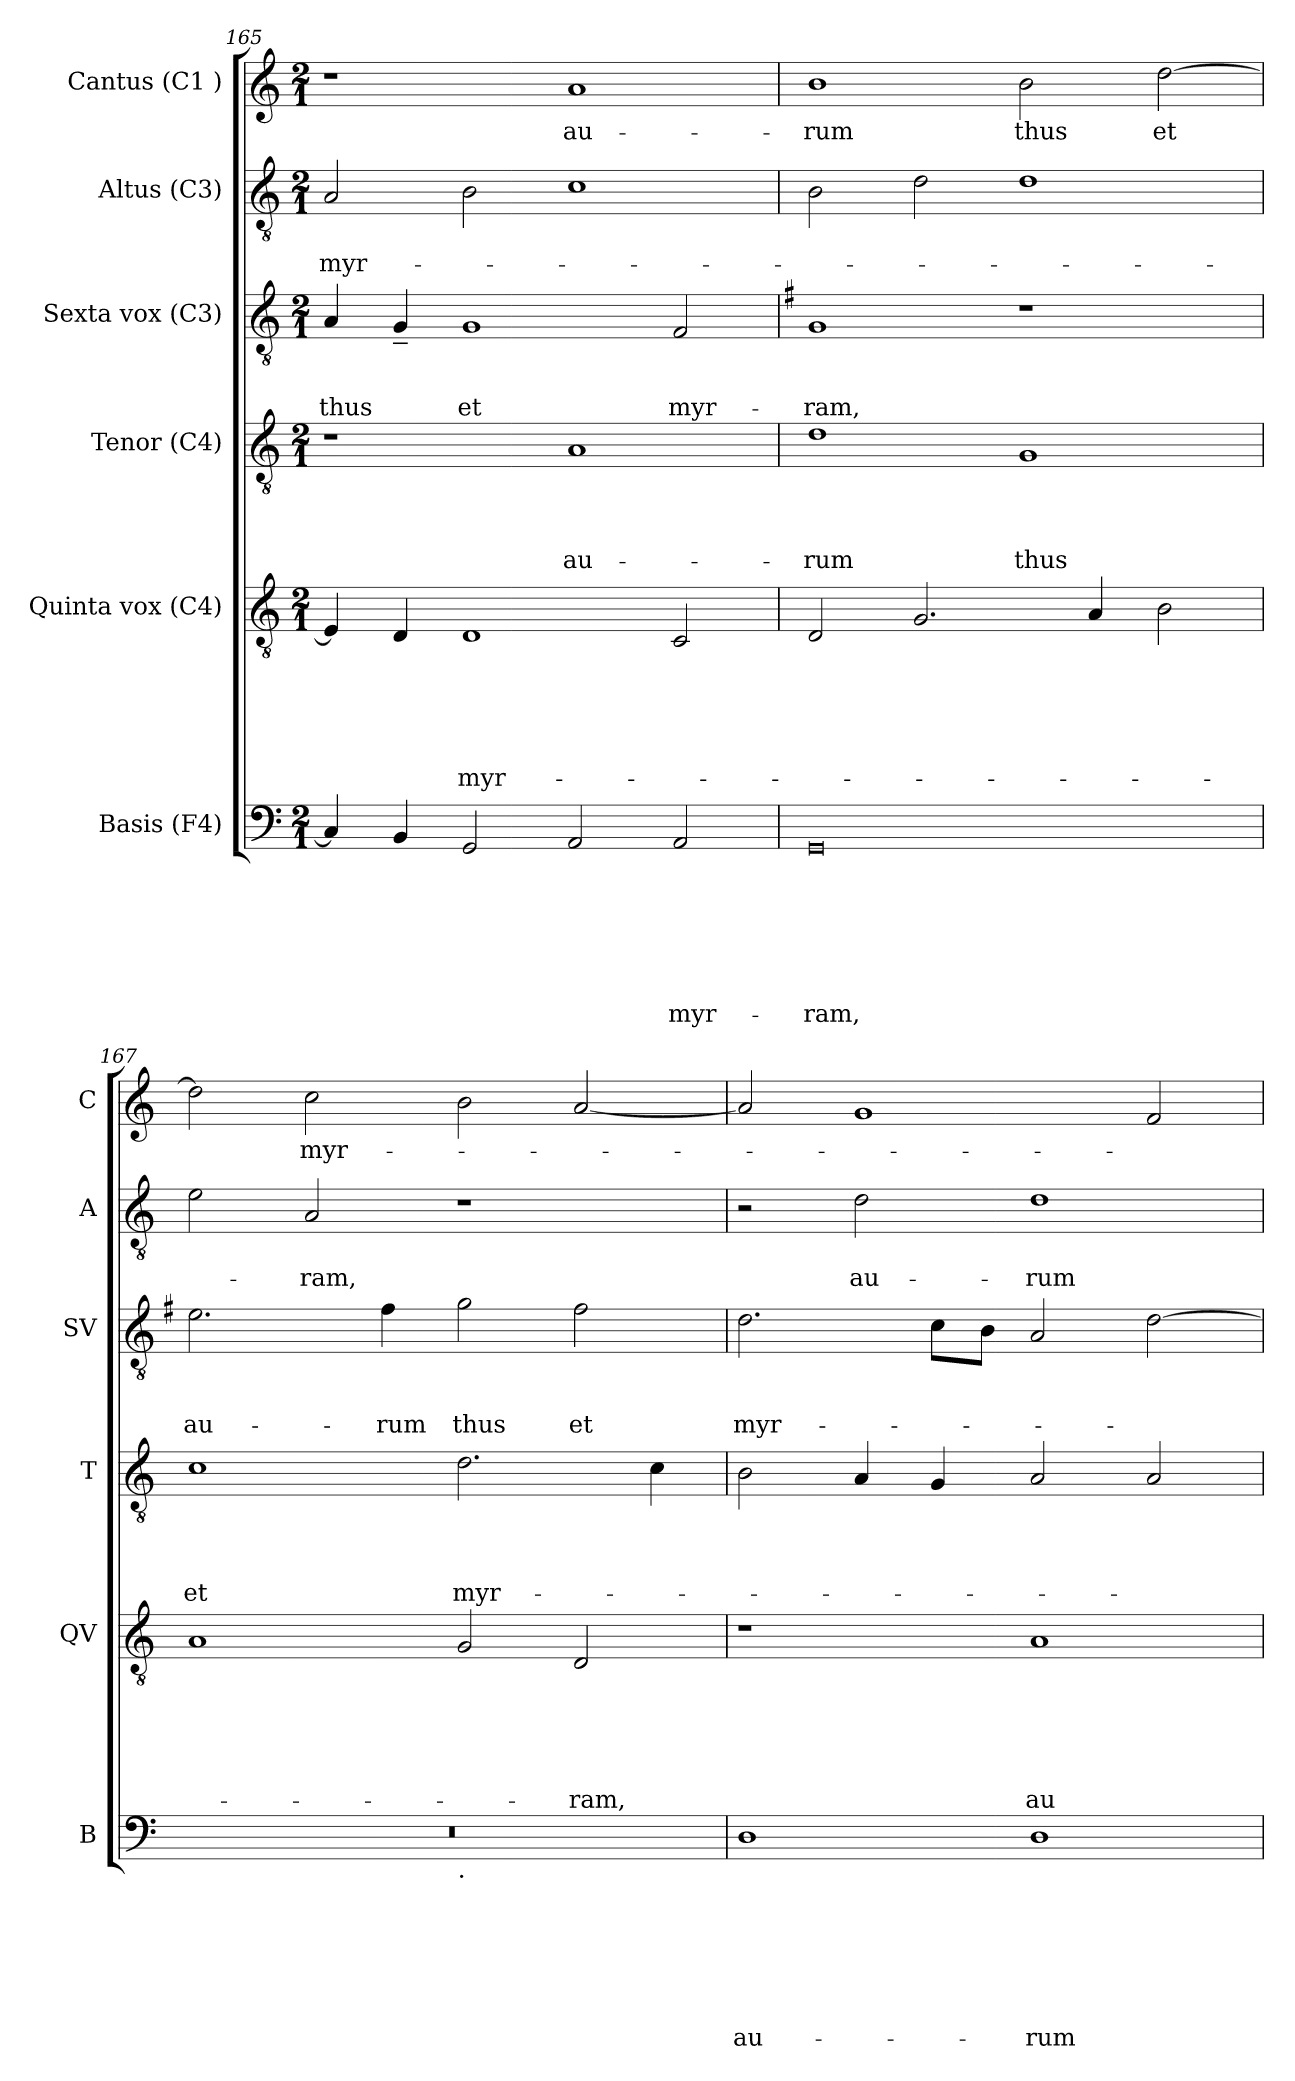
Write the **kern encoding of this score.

**kern	**text	**text	**text	**text	**text	**text	**text	**kern	**text	**text	**text	**text	**text	**text	**kern	**text	**text	**text	**text	**kern	**text	**text	**text	**kern	**text	**text	**kern	**text
*part6	*part6	*part6	*part6	*part6	*part6	*part6	*part6	*part5	*part5	*part5	*part5	*part5	*part5	*part5	*part4	*part4	*part4	*part4	*part4	*part3	*part3	*part3	*part3	*part2	*part2	*part2	*part1	*part1
*staff6	*staff6	*staff6	*staff6	*staff6	*staff6	*staff6	*staff6	*staff5	*staff5	*staff5	*staff5	*staff5	*staff5	*staff5	*staff4	*staff4	*staff4	*staff4	*staff4	*staff3	*staff3	*staff3	*staff3	*staff2	*staff2	*staff2	*staff1	*staff1
*I"Basis (F4)	*	*	*	*	*	*	*	*I"Quinta vox (C4)	*	*	*	*	*	*	*I"Tenor (C4)	*	*	*	*	*I"Sexta vox (C3)	*	*	*	*I"Altus (C3)	*	*	*I"Cantus (C1 )	*
*I'B	*	*	*	*	*	*	*	*I'QV	*	*	*	*	*	*	*I'T	*	*	*	*	*I'SV	*	*	*	*I'A	*	*	*I'C	*
*clefF4	*	*	*	*	*	*	*	*clefGv2	*	*	*	*	*	*	*clefGv2	*	*	*	*	*clefGv2	*	*	*	*clefGv2	*	*	*clefG2	*
*k[]	*	*	*	*	*	*	*	*k[]	*	*	*	*	*	*	*k[]	*	*	*	*	*k[]	*	*	*	*k[]	*	*	*k[]	*
*C:	*	*	*	*	*	*	*	*C:	*	*	*	*	*	*	*C:	*	*	*	*	*C:	*	*	*	*C:	*	*	*C:	*
*M2/1	*	*	*	*	*	*	*	*M2/1	*	*	*	*	*	*	*M2/1	*	*	*	*	*M2/1	*	*	*	*M2/1	*	*	*M2/1	*
=165	=165	=165	=165	=165	=165	=165	=165	=165	=165	=165	=165	=165	=165	=165	=165	=165	=165	=165	=165	=165	=165	=165	=165	=165	=165	=165	=165	=165
!	!	!	!	!	!	!	!	!	!	!	!	!	!	!	!	!	!	!	!	!	!	!	!LO:LY:b	!	!	!LO:LY:b	!	!
4C/]	.	.	.	.	.	.	.	4E/]	.	.	.	.	.	.	1r	.	.	.	.	4A/	.	.	thus	2A/	.	myr-	1r	.
4BB/	.	.	.	.	.	.	.	4D/	.	.	.	.	.	.	.	.	.	.	.	4G~</	.	.	.	.	.	.	.	.
!	!	!	!	!	!	!	!	!	!	!	!	!	!	!LO:LY:b	!	!	!	!	!	!	!	!	!LO:LY:b	!	!	!	!	!
2GG/	.	.	.	.	.	.	.	1D	.	.	.	.	.	myr-	.	.	.	.	.	1G	.	.	et	2B\	.	.	.	.
!	!	!	!	!	!	!	!	!	!	!	!	!	!	!	!	!	!	!	!LO:LY:b	!	!	!	!	!	!	!	!	!LO:LY:b
2AA/	.	.	.	.	.	.	.	.	.	.	.	.	.	.	1A	.	.	.	au-	.	.	.	.	1c	.	.	1a	au-
!	!	!	!	!	!	!	!LO:LY:b	!	!	!	!	!	!	!	!	!	!	!	!	!	!	!	!LO:LY:b	!	!	!	!	!
2AA/	.	.	.	.	.	.	myr-	2C/	.	.	.	.	.	.	.	.	.	.	.	2F/	.	.	myr-	.	.	.	.	.
=166	=166	=166	=166	=166	=166	=166	=166	=166	=166	=166	=166	=166	=166	=166	=166	=166	=166	=166	=166	=166	=166	=166	=166	=166	=166	=166	=166	=166
*	*	*	*	*	*	*	*	*	*	*	*	*	*	*	*	*	*	*	*	*k[f#]	*	*	*	*	*	*	*	*
*	*	*	*	*	*	*	*	*	*	*	*	*	*	*	*	*	*	*	*	*G:	*	*	*	*	*	*	*	*
!	!	!	!	!	!	!	!LO:LY:b	!	!	!	!	!	!	!	!	!	!	!	!LO:LY:b	!	!	!	!LO:LY:b	!	!	!	!	!LO:LY:b
0GG	.	.	.	.	.	.	-ram,	2D/	.	.	.	.	.	.	1d	.	.	.	-rum	1G	.	.	-ram,	2B\	.	.	1b	-rum
.	.	.	.	.	.	.	.	2.G/	.	.	.	.	.	.	.	.	.	.	.	.	.	.	.	2d\	.	.	.	.
!	!	!	!	!	!	!	!	!	!	!	!	!	!	!	!	!	!	!	!LO:LY:b	!	!	!	!	!	!	!	!	!LO:LY:b
.	.	.	.	.	.	.	.	.	.	.	.	.	.	.	1G	.	.	.	thus	1r	.	.	.	1d	.	.	2b\	thus
.	.	.	.	.	.	.	.	4A/	.	.	.	.	.	.	.	.	.	.	.	.	.	.	.	.	.	.	.	.
!	!	!	!	!	!	!	!	!	!	!	!	!	!	!	!	!	!	!	!	!	!	!	!	!	!	!	!	!LO:LY:b
.	.	.	.	.	.	.	.	2B\	.	.	.	.	.	.	.	.	.	.	.	.	.	.	.	.	.	.	[>2dd\	et
=167	=167	=167	=167	=167	=167	=167	=167	=167	=167	=167	=167	=167	=167	=167	=167	=167	=167	=167	=167	=167	=167	=167	=167	=167	=167	=167	=167	=167
!	!	!	!	!	!	!	!	!	!	!	!	!	!	!	!	!	!	!	!LO:LY:b	!	!	!	!LO:LY:b	!	!	!	!	!
*^	*	*	*	*	*	*	*	*	*	*	*	*	*	*	*	*	*	*	*	*	*	*	*	*	*	*	*	*
0r	1ryy	.	.	.	.	.	.	.	1A	.	.	.	.	.	.	1c	.	.	.	et	2.e\	.	.	au-	2e\	.	.	2dd\]	.
!	!	!	!	!	!	!	!	!	!	!	!	!	!	!	!	!	!	!	!	!	!	!	!	!	!	!	!LO:LY:b	!	!LO:LY:b
.	.	.	.	.	.	.	.	.	.	.	.	.	.	.	.	.	.	.	.	.	.	.	.	.	2A/	.	-ram,	2cc\	myr-
!	!	!	!	!	!	!	!	!	!	!	!	!	!	!	!	!	!	!	!	!	!	!	!	!LO:LY:b	!	!	!	!	!
.	.	.	.	.	.	.	.	.	.	.	.	.	.	.	.	.	.	.	.	.	4f#\	.	.	-rum	.	.	.	.	.
!	!LO:TX:b:t=.	!	!	!	!	!	!	!	!	!	!	!	!	!	!	!	!	!	!	!	!	!	!	!	!	!	!	!	!
!	!	!	!	!	!	!	!	!	!	!	!	!	!	!	!	!	!	!	!	!LO:LY:b	!	!	!	!LO:LY:b	!	!	!	!	!
.	1ryy	.	.	.	.	.	.	.	2G/	.	.	.	.	.	.	2.d\	.	.	.	myr-	2g\	.	.	thus	1r	.	.	2b\	.
!	!	!	!	!	!	!	!	!	!	!	!	!	!	!	!LO:LY:b	!	!	!	!	!	!	!	!	!LO:LY:b	!	!	!	!	!
.	.	.	.	.	.	.	.	.	2D/	.	.	.	.	.	-ram,	.	.	.	.	.	2f#\	.	.	et	.	.	.	[<2a/	.
.	.	.	.	.	.	.	.	.	.	.	.	.	.	.	.	4c\	.	.	.	.	.	.	.	.	.	.	.	.	.
*v	*v	*	*	*	*	*	*	*	*	*	*	*	*	*	*	*	*	*	*	*	*	*	*	*	*	*	*	*	*
!!LO:LB:g=z
=168	=168	=168	=168	=168	=168	=168	=168	=168	=168	=168	=168	=168	=168	=168	=168	=168	=168	=168	=168	=168	=168	=168	=168	=168	=168	=168	=168	=168
*	*	*	*	*	*	*	*	*	*	*	*	*	*	*	*	*	*	*	*	*k[]	*	*	*	*	*	*	*	*
*	*	*	*	*	*	*	*	*	*	*	*	*	*	*	*	*	*	*	*	*C:	*	*	*	*	*	*	*	*
*^	*	*	*	*	*	*	*	*	*	*	*	*	*	*	*	*	*	*	*	*	*	*	*	*	*	*	*	*
!	!	!	!	!	!	!	!	!LO:LY:b	!	!	!	!	!	!	!	!	!	!	!	!	!	!	!	!LO:LY:b	!	!	!	!	!
*v	*v	*	*	*	*	*	*	*	*	*	*	*	*	*	*	*	*	*	*	*	*	*	*	*	*	*	*	*	*
1D	.	.	.	.	.	.	au-	1r	.	.	.	.	.	.	2B\	.	.	.	.	2.d\	.	.	myr-	2r	.	.	2a/]	.
!	!	!	!	!	!	!	!	!	!	!	!	!	!	!	!	!	!	!	!	!	!	!	!	!	!	!LO:LY:b	!	!
.	.	.	.	.	.	.	.	.	.	.	.	.	.	.	4A/	.	.	.	.	.	.	.	.	2d\	.	au-	1g	.
.	.	.	.	.	.	.	.	.	.	.	.	.	.	.	4G/	.	.	.	.	8c\L	.	.	.	.	.	.	.	.
.	.	.	.	.	.	.	.	.	.	.	.	.	.	.	.	.	.	.	.	8B\J	.	.	.	.	.	.	.	.
!	!	!	!	!	!	!	!LO:LY:b	!	!	!	!	!	!	!LO:LY:b	!	!	!	!	!	!	!	!	!	!	!	!LO:LY:b	!	!
1D	.	.	.	.	.	.	-rum	1A	.	.	.	.	.	au-	2A/	.	.	.	.	2A/	.	.	.	1d	.	-rum	.	.
.	.	.	.	.	.	.	.	.	.	.	.	.	.	.	2A/	.	.	.	.	[>2d\	.	.	.	.	.	.	2f/	.
=	=	=	=	=	=	=	=	=	=	=	=	=	=	=	=	=	=	=	=	=	=	=	=	=	=	=	=	=
*-	*-	*-	*-	*-	*-	*-	*-	*-	*-	*-	*-	*-	*-	*-	*-	*-	*-	*-	*-	*-	*-	*-	*-	*-	*-	*-	*-	*-
